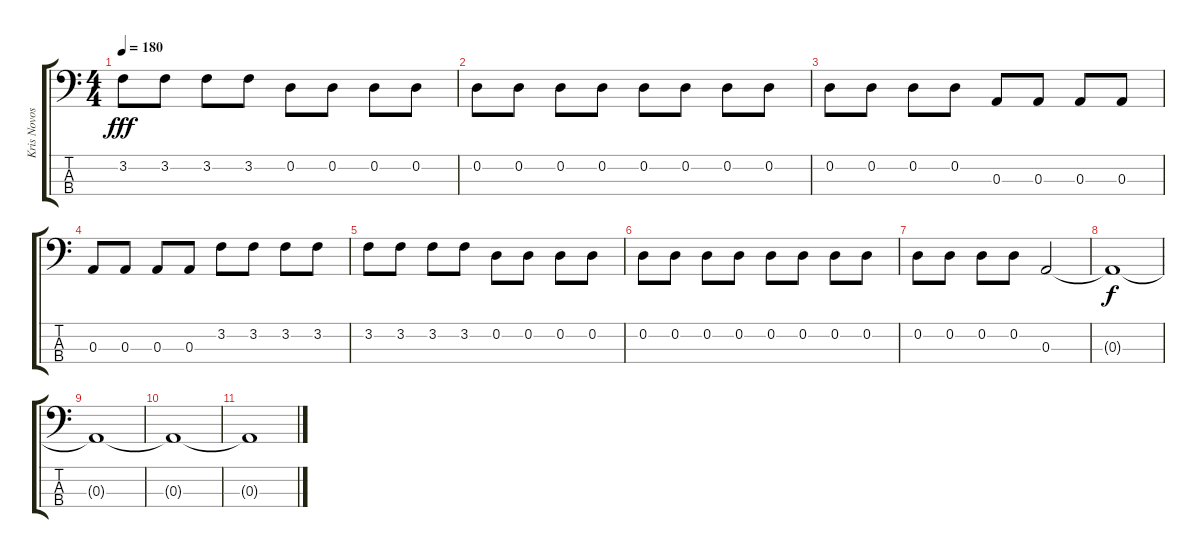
\track ("Kris Novoselic - Bass Guitar" "Kris Novos") {instrument electricbasspick}
\staff {score tabs}
\tuning (G2 D2 A1 E1) {hide}
\ts (4 4)
\tempo 180
\clef f4
\ks c
3.2.8{dy fff} 3.2.8 3.2.8 3.2.8 0.2.8 0.2.8 0.2.8 0.2.8 |
0.2.8 0.2.8 0.2.8 0.2.8 0.2.8 0.2.8 0.2.8 0.2.8 |
0.2.8 0.2.8 0.2.8 0.2.8 0.3.8 0.3.8 0.3.8 0.3.8 |
0.3.8 0.3.8 0.3.8 0.3.8 3.2.8 3.2.8 3.2.8 3.2.8 |
3.2.8 3.2.8 3.2.8 3.2.8 0.2.8 0.2.8 0.2.8 0.2.8 |
0.2.8 0.2.8 0.2.8 0.2.8 0.2.8 0.2.8 0.2.8 0.2.8 |
0.2.8 0.2.8 0.2.8 0.2.8 0.3.2 |
0.3{t}.1{dy f} |
0.3{t}.1 |
0.3{t}.1 |
0.3{t}.1
